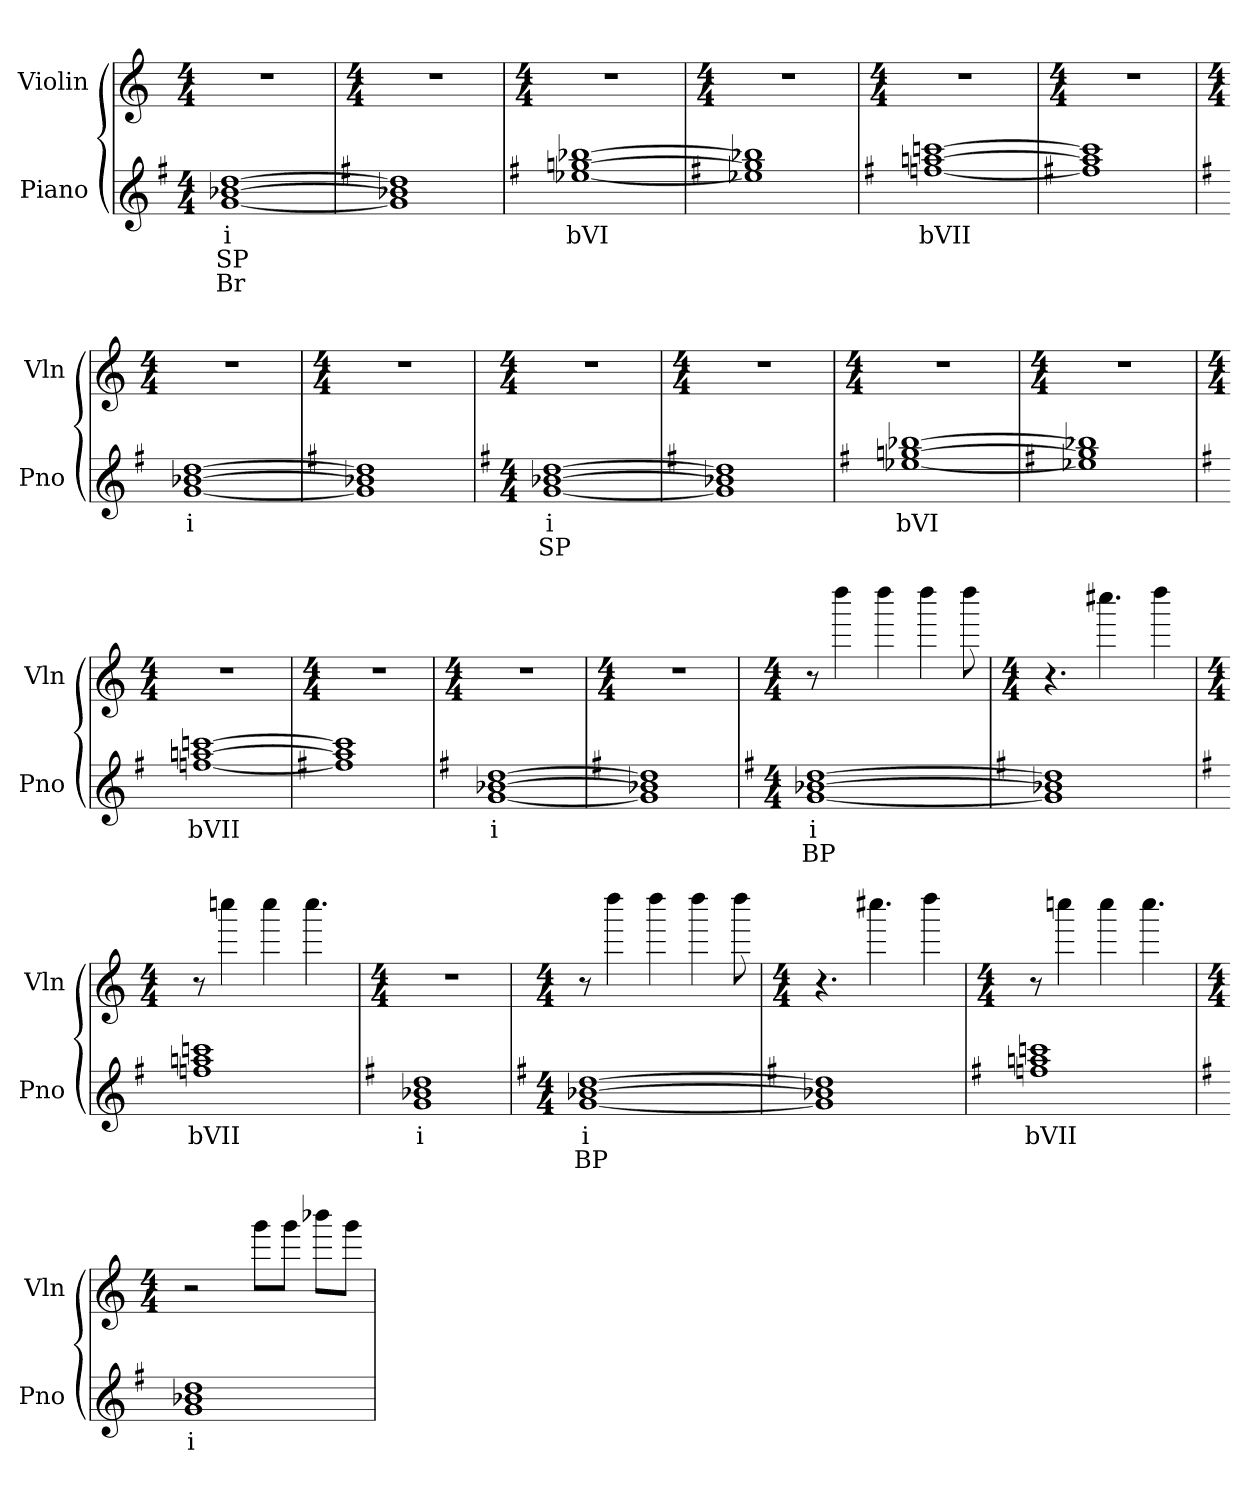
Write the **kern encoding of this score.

**kern	**text	**text	**text	**kern
*part2	*part2	*part2	*part2	*part1
*staff2	*staff2	*staff2	*staff2	*staff1
*I"Piano	*	*	*	*I"Violin
*I'Pno	*	*	*	*I'Vln
*k[f#]	*	*	*	*
*G:	*	*	*	*
*M4/4	*	*	*	*M4/4
=	=	=	=	=
[1g [1b-X [1dd	i	SP	Br	1r
=	=	=	=	=
*k[f#]	*	*	*	*
*G:	*	*	*	*
*	*	*	*	*M4/4
1g] 1b-X] 1dd]	.	.	.	1r
=	=	=	=	=
*k[f#]	*	*	*	*
*G:	*	*	*	*
*	*	*	*	*M4/4
[1ee-X [1ggn [1bb-X	bVI	.	.	1r
=	=	=	=	=
*k[f#]	*	*	*	*
*G:	*	*	*	*
*	*	*	*	*M4/4
1ee-X] 1ggn] 1bb-X]	.	.	.	1r
=	=	=	=	=
*k[f#]	*	*	*	*
*G:	*	*	*	*
*	*	*	*	*M4/4
[1ffn [1aan [1cccn	bVII	.	.	1r
=	=	=	=	=
*k[f#]	*	*	*	*
*G:	*	*	*	*
*	*	*	*	*M4/4
1ffn] 1aan] 1cccn]	.	.	.	1r
=	=	=	=	=
*k[f#]	*	*	*	*
*G:	*	*	*	*
*	*	*	*	*M4/4
[1g [1b-X [1dd	i	.	.	1r
=	=	=	=	=
*k[f#]	*	*	*	*
*G:	*	*	*	*
*	*	*	*	*M4/4
1g] 1b-X] 1dd]	.	.	.	1r
=	=	=	=	=
*k[f#]	*	*	*	*
*G:	*	*	*	*
*M4/4	*	*	*	*M4/4
[1g [1b-X [1dd	i	SP	.	1r
=	=	=	=	=
*k[f#]	*	*	*	*
*G:	*	*	*	*
*	*	*	*	*M4/4
1g] 1b-X] 1dd]	.	.	.	1r
=	=	=	=	=
*k[f#]	*	*	*	*
*G:	*	*	*	*
*	*	*	*	*M4/4
[1ee-X [1ggn [1bb-X	bVI	.	.	1r
=	=	=	=	=
*k[f#]	*	*	*	*
*G:	*	*	*	*
*	*	*	*	*M4/4
1ee-X] 1ggn] 1bb-X]	.	.	.	1r
=	=	=	=	=
*k[f#]	*	*	*	*
*G:	*	*	*	*
*	*	*	*	*M4/4
[1ffn [1aan [1cccn	bVII	.	.	1r
=	=	=	=	=
*k[f#]	*	*	*	*
*G:	*	*	*	*
*	*	*	*	*M4/4
1ffn] 1aan] 1cccn]	.	.	.	1r
=	=	=	=	=
*k[f#]	*	*	*	*
*G:	*	*	*	*
*	*	*	*	*M4/4
[1g [1b-X [1dd	i	.	.	1r
=	=	=	=	=
*k[f#]	*	*	*	*
*G:	*	*	*	*
*	*	*	*	*M4/4
1g] 1b-X] 1dd]	.	.	.	1r
=	=	=	=	=
*k[f#]	*	*	*	*
*G:	*	*	*	*
*M4/4	*	*	*	*M4/4
[1g [1b-X [1dd	i	BP	.	8r
.	.	.	.	4dddd
.	.	.	.	4dddd
.	.	.	.	4dddd
.	.	.	.	8dddd
=	=	=	=	=
*k[f#]	*	*	*	*
*G:	*	*	*	*
*	*	*	*	*M4/4
1g] 1b-X] 1dd]	.	.	.	4.r
.	.	.	.	4.cccc#X
.	.	.	.	4dddd
=	=	=	=	=
*k[f#]	*	*	*	*
*G:	*	*	*	*
*	*	*	*	*M4/4
1ffn 1aan 1cccn	bVII	.	.	8r
.	.	.	.	4ccccn
.	.	.	.	4cccc
.	.	.	.	4.cccc
=	=	=	=	=
*k[f#]	*	*	*	*
*G:	*	*	*	*
*	*	*	*	*M4/4
1g 1b-X 1dd	i	.	.	1r
=	=	=	=	=
*k[f#]	*	*	*	*
*G:	*	*	*	*
*M4/4	*	*	*	*M4/4
[1g [1b-X [1dd	i	BP	.	8r
.	.	.	.	4dddd
.	.	.	.	4dddd
.	.	.	.	4dddd
.	.	.	.	8dddd
=	=	=	=	=
*k[f#]	*	*	*	*
*G:	*	*	*	*
*	*	*	*	*M4/4
1g] 1b-X] 1dd]	.	.	.	4.r
.	.	.	.	4.cccc#X
.	.	.	.	4dddd
=	=	=	=	=
*k[f#]	*	*	*	*
*G:	*	*	*	*
*	*	*	*	*M4/4
1ffn 1aan 1cccn	bVII	.	.	8r
.	.	.	.	4ccccn
.	.	.	.	4cccc
.	.	.	.	4.cccc
=	=	=	=	=
*k[f#]	*	*	*	*
*G:	*	*	*	*
*	*	*	*	*M4/4
1g 1b-X 1dd	i	.	.	2r
.	.	.	.	8gggL
.	.	.	.	8gggJ
.	.	.	.	8bbb-XL
.	.	.	.	8gggJ
=	=	=	=	=
*-	*-	*-	*-	*-
